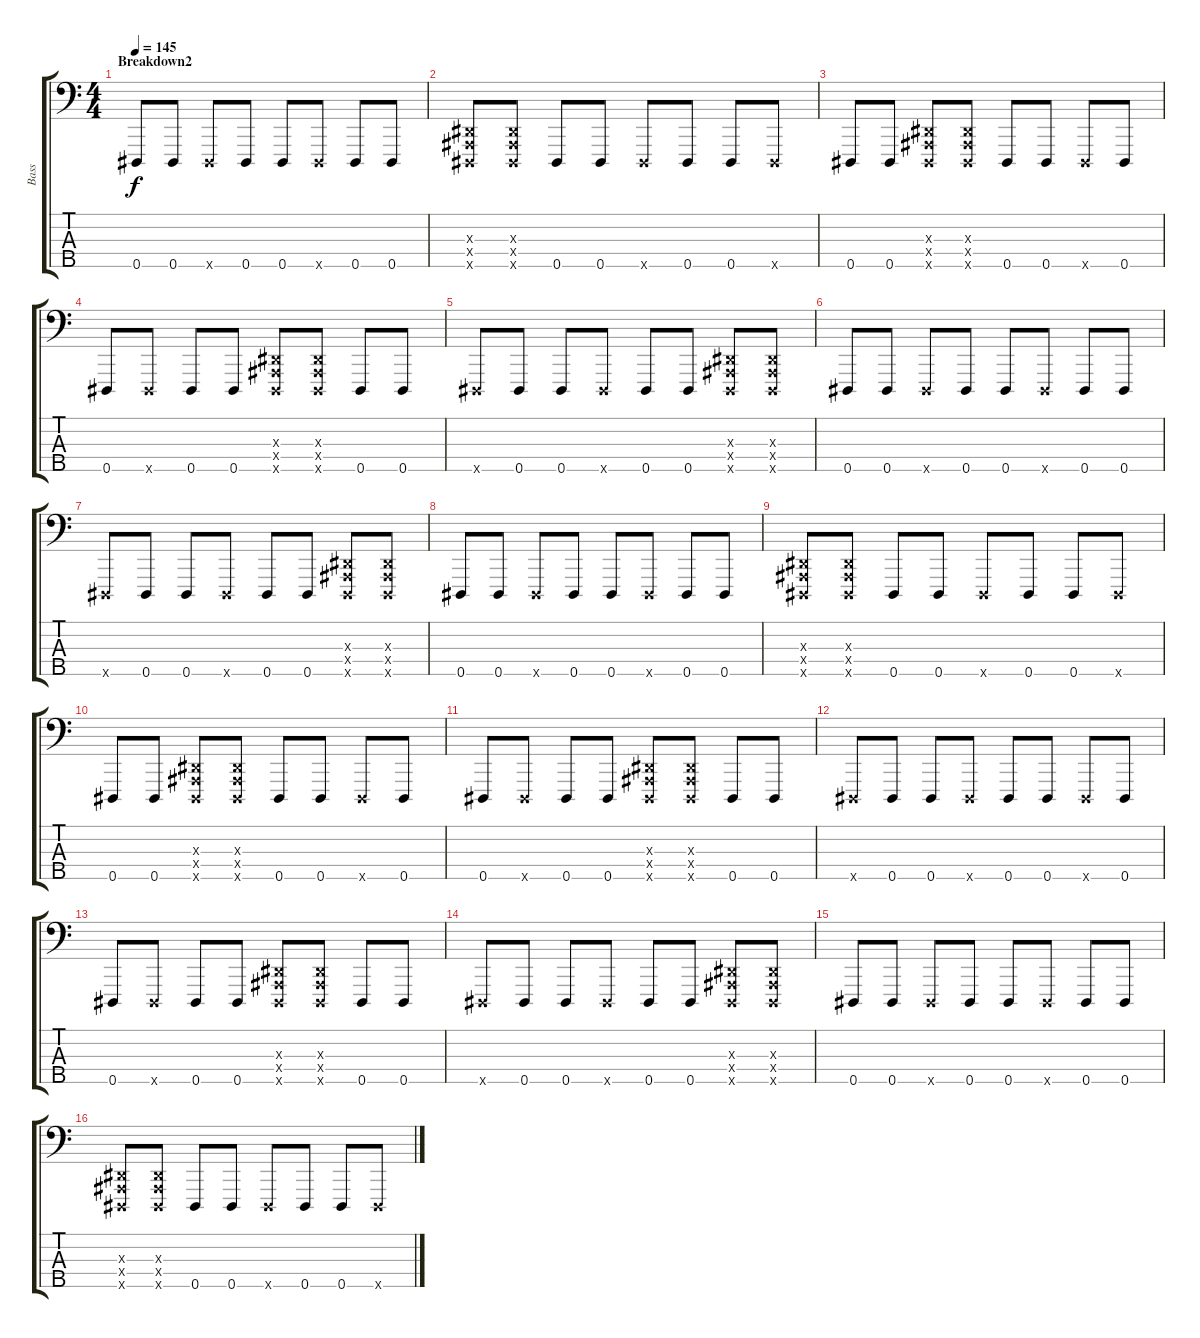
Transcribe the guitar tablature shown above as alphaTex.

\track ("Bass" "Bass") {instrument electricbasspick}
\staff {score tabs}
\tuning (Db2 Ab1 Eb1 Bb0 Eb0) {hide}
\ts (4 4)
\section ("" "Breakdown2")
\tempo 145
\clef f4
\ks c
0.5.8{dy f} 0.5.8 0.5{x}.8 0.5.8 0.5.8 0.5{x}.8 0.5.8 0.5.8 |
(0.3{x} 0.4{x} 0.5{x}).8 (0.3{x} 0.4{x} 0.5{x}).8 0.5.8 0.5.8 0.5{x}.8 0.5.8 0.5.8 0.5{x}.8 |
0.5.8 0.5.8 (0.3{x} 0.4{x} 0.5{x}).8 (0.3{x} 0.4{x} 0.5{x}).8 0.5.8 0.5.8 0.5{x}.8 0.5.8 |
0.5.8 0.5{x}.8 0.5.8 0.5.8 (0.3{x} 0.4{x} 0.5{x}).8 (0.3{x} 0.4{x} 0.5{x}).8 0.5.8 0.5.8 |
0.5{x}.8 0.5.8 0.5.8 0.5{x}.8 0.5.8 0.5.8 (0.3{x} 0.4{x} 0.5{x}).8 (0.3{x} 0.4{x} 0.5{x}).8 |
0.5.8 0.5.8 0.5{x}.8 0.5.8 0.5.8 0.5{x}.8 0.5.8 0.5.8 |
0.5{x}.8 0.5.8 0.5.8 0.5{x}.8 0.5.8 0.5.8 (0.3{x} 0.4{x} 0.5{x}).8 (0.3{x} 0.4{x} 0.5{x}).8 |
0.5.8 0.5.8 0.5{x}.8 0.5.8 0.5.8 0.5{x}.8 0.5.8 0.5.8 |
(0.3{x} 0.4{x} 0.5{x}).8 (0.3{x} 0.4{x} 0.5{x}).8 0.5.8 0.5.8 0.5{x}.8 0.5.8 0.5.8 0.5{x}.8 |
0.5.8 0.5.8 (0.3{x} 0.4{x} 0.5{x}).8 (0.3{x} 0.4{x} 0.5{x}).8 0.5.8 0.5.8 0.5{x}.8 0.5.8 |
0.5.8 0.5{x}.8 0.5.8 0.5.8 (0.3{x} 0.4{x} 0.5{x}).8 (0.3{x} 0.4{x} 0.5{x}).8 0.5.8 0.5.8 |
0.5{x}.8 0.5.8 0.5.8 0.5{x}.8 0.5.8 0.5.8 0.5{x}.8 0.5.8 |
0.5.8 0.5{x}.8 0.5.8 0.5.8 (0.3{x} 0.4{x} 0.5{x}).8 (0.3{x} 0.4{x} 0.5{x}).8 0.5.8 0.5.8 |
0.5{x}.8 0.5.8 0.5.8 0.5{x}.8 0.5.8 0.5.8 (0.3{x} 0.4{x} 0.5{x}).8 (0.3{x} 0.4{x} 0.5{x}).8 |
0.5.8 0.5.8 0.5{x}.8 0.5.8 0.5.8 0.5{x}.8 0.5.8 0.5.8 |
(0.3{x} 0.4{x} 0.5{x}).8 (0.3{x} 0.4{x} 0.5{x}).8 0.5.8 0.5.8 0.5{x}.8 0.5.8 0.5.8 0.5{x}.8
